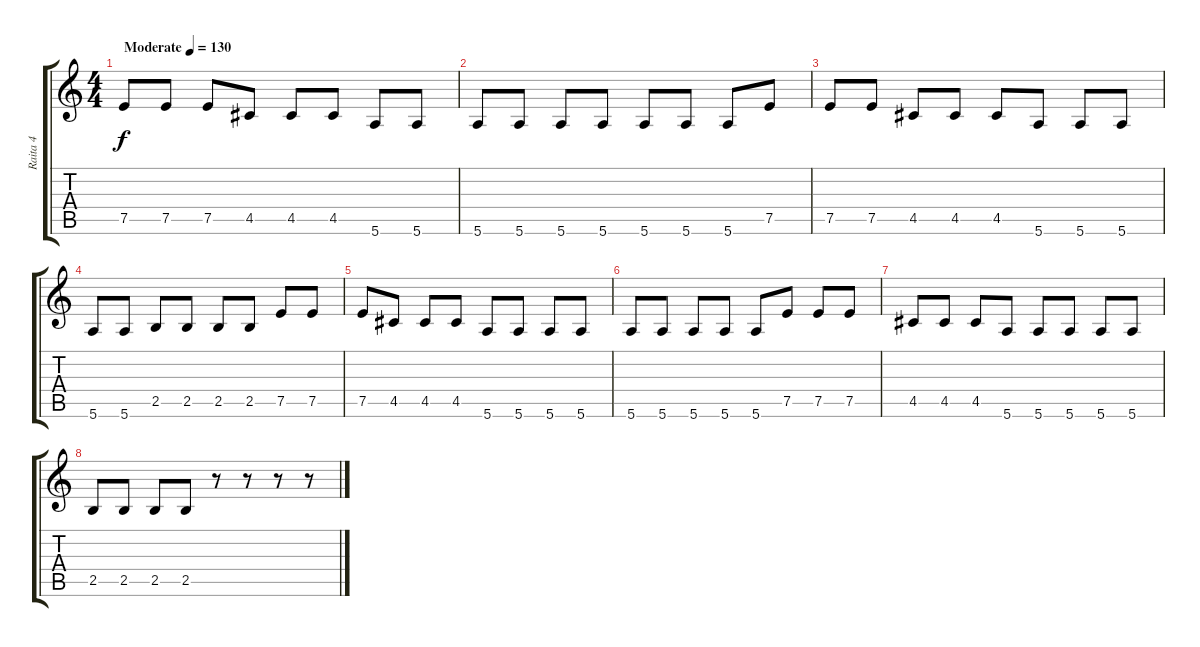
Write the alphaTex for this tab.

\track ("Raita 4" "Raita 4") {instrument overdrivenguitar}
\staff {score tabs}
\tuning (E4 B3 G3 D3 A2 E2) {hide}
\ts (4 4)
\tempo (130 "Moderate")
\clef g2
\ks c
7.5.8{dy f instrument overdrivenguitar} 7.5.8 7.5.8 4.5.8 4.5.8 4.5.8 5.6.8 5.6.8 |
5.6.8 5.6.8 5.6.8 5.6.8 5.6.8 5.6.8 5.6.8 7.5.8 |
7.5.8 7.5.8 4.5.8 4.5.8 4.5.8 5.6.8 5.6.8 5.6.8 |
5.6.8 5.6.8 2.5.8 2.5.8 2.5.8 2.5.8 7.5.8 7.5.8 |
7.5.8 4.5.8 4.5.8 4.5.8 5.6.8 5.6.8 5.6.8 5.6.8 |
5.6.8 5.6.8 5.6.8 5.6.8 5.6.8 7.5.8 7.5.8 7.5.8 |
4.5.8 4.5.8 4.5.8 5.6.8 5.6.8 5.6.8 5.6.8 5.6.8 |
2.5.8 2.5.8 2.5.8 2.5.8 r.8 r.8 r.8 r.8
